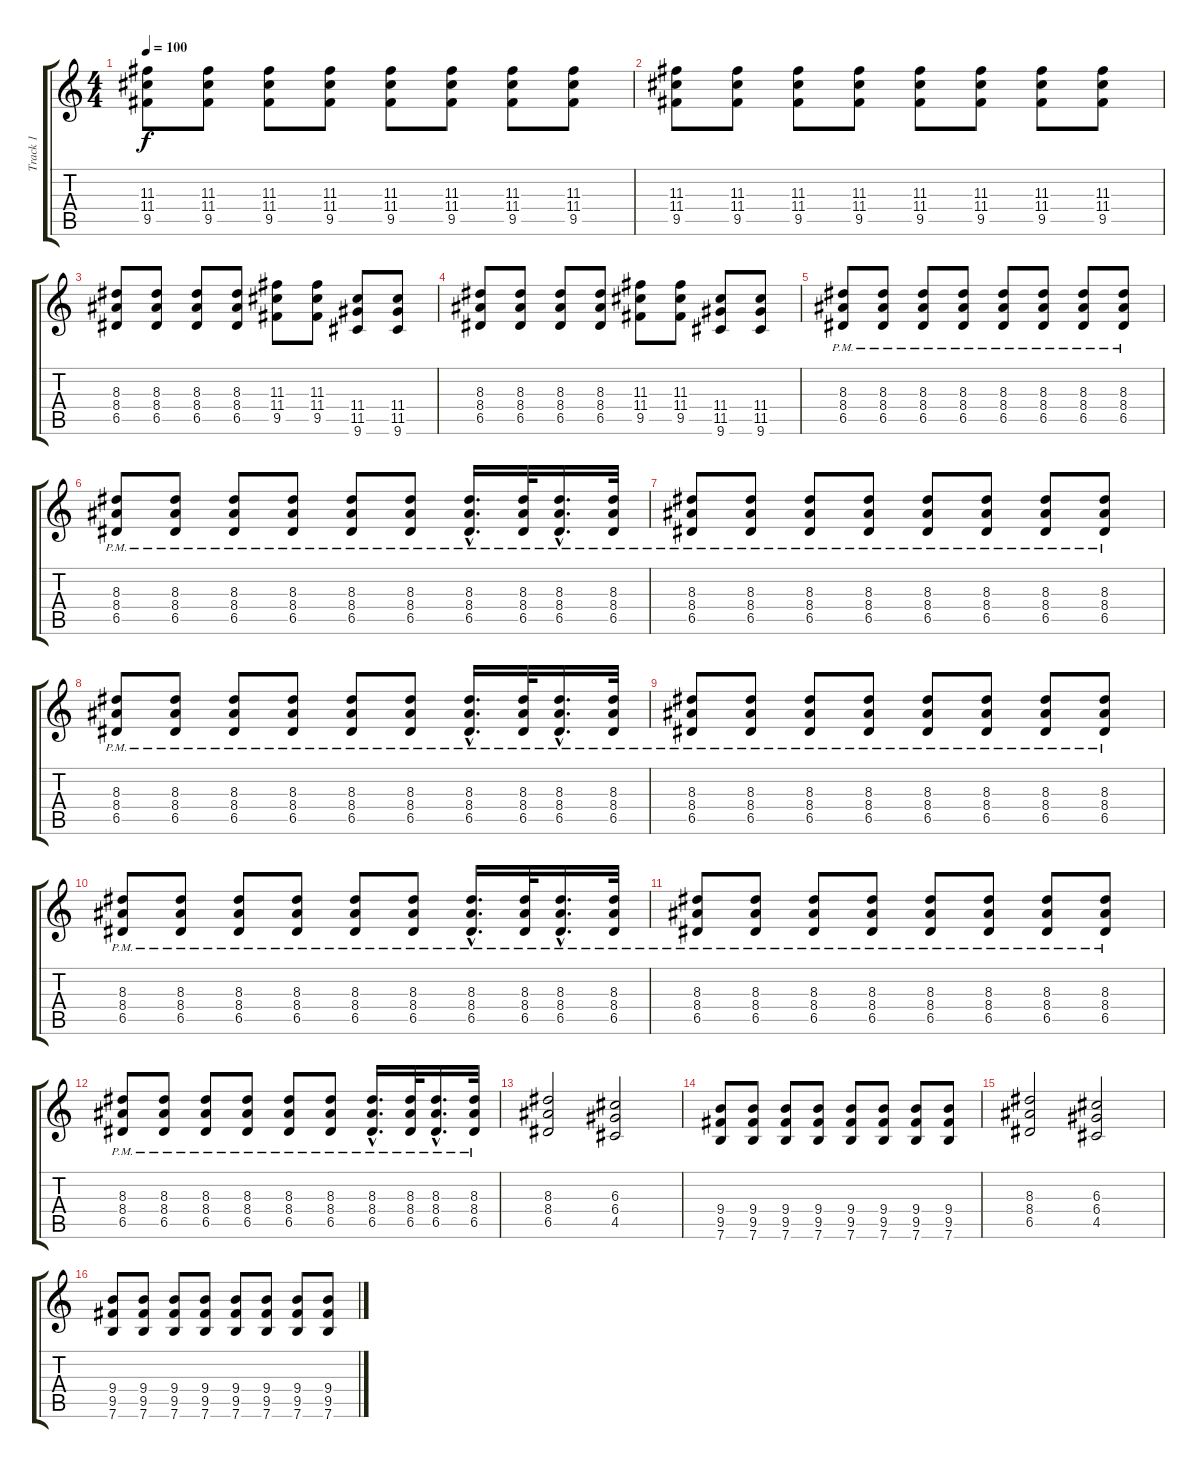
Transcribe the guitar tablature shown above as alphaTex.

\track ("Track 1" "Track 1") {instrument overdrivenguitar}
\staff {score tabs}
\tuning (E4 B3 G3 D3 A2 E2) {hide}
\ts (4 4)
\tempo 100
\clef g2
\ks c
(11.3 11.4 9.5).8{dy f} (11.3 11.4 9.5).8 (11.3 11.4 9.5).8 (11.3 11.4 9.5).8 (11.3 11.4 9.5).8 (11.3 11.4 9.5).8 (11.3 11.4 9.5).8 (11.3 11.4 9.5).8 |
(11.3 11.4 9.5).8 (11.3 11.4 9.5).8 (11.3 11.4 9.5).8 (11.3 11.4 9.5).8 (11.3 11.4 9.5).8 (11.3 11.4 9.5).8 (11.3 11.4 9.5).8 (11.3 11.4 9.5).8 |
(8.3 8.4 6.5).8 (8.3 8.4 6.5).8 (8.3 8.4 6.5).8 (8.3 8.4 6.5).8 (11.3 11.4 9.5).8 (11.3 11.4 9.5).8 (11.4 11.5 9.6).8 (11.4 11.5 9.6).8 |
(8.3 8.4 6.5).8 (8.3 8.4 6.5).8 (8.3 8.4 6.5).8 (8.3 8.4 6.5).8 (11.3 11.4 9.5).8 (11.3 11.4 9.5).8 (11.4 11.5 9.6).8 (11.4 11.5 9.6).8 |
(8.3{pm} 8.4{pm} 6.5{pm}).8 (8.3{pm} 8.4{pm} 6.5{pm}).8 (8.3{pm} 8.4{pm} 6.5{pm}).8 (8.3{pm} 8.4{pm} 6.5{pm}).8 (8.3{pm} 8.4{pm} 6.5{pm}).8 (8.3{pm} 8.4{pm} 6.5{pm}).8 (8.3{pm} 8.4{pm} 6.5{pm}).8 (8.3{pm} 8.4{pm} 6.5{pm}).8 |
(8.3{pm} 8.4{pm} 6.5{pm}).8 (8.3{pm} 8.4{pm} 6.5{pm}).8 (8.3{pm} 8.4{pm} 6.5{pm}).8 (8.3{pm} 8.4{pm} 6.5{pm}).8 (8.3{pm} 8.4{pm} 6.5{pm}).8 (8.3{pm} 8.4{pm} 6.5{pm}).8 (8.3{hac pm} 8.4{hac pm} 6.5{hac pm}).16{d} (8.3{pm} 8.4{pm} 6.5{pm}).32 (8.3{hac pm} 8.4{hac pm} 6.5{hac pm}).16{d} (8.3{pm} 8.4{pm} 6.5{pm}).32 |
(8.3{pm} 8.4{pm} 6.5{pm}).8 (8.3{pm} 8.4{pm} 6.5{pm}).8 (8.3{pm} 8.4{pm} 6.5{pm}).8 (8.3{pm} 8.4{pm} 6.5{pm}).8 (8.3{pm} 8.4{pm} 6.5{pm}).8 (8.3{pm} 8.4{pm} 6.5{pm}).8 (8.3{pm} 8.4{pm} 6.5{pm}).8 (8.3{pm} 8.4{pm} 6.5{pm}).8 |
(8.3{pm} 8.4{pm} 6.5{pm}).8 (8.3{pm} 8.4{pm} 6.5{pm}).8 (8.3{pm} 8.4{pm} 6.5{pm}).8 (8.3{pm} 8.4{pm} 6.5{pm}).8 (8.3{pm} 8.4{pm} 6.5{pm}).8 (8.3{pm} 8.4{pm} 6.5{pm}).8 (8.3{hac pm} 8.4{hac pm} 6.5{hac pm}).16{d} (8.3{pm} 8.4{pm} 6.5{pm}).32 (8.3{hac pm} 8.4{hac pm} 6.5{hac pm}).16{d} (8.3{pm} 8.4{pm} 6.5{pm}).32 |
(8.3{pm} 8.4{pm} 6.5{pm}).8 (8.3{pm} 8.4{pm} 6.5{pm}).8 (8.3{pm} 8.4{pm} 6.5{pm}).8 (8.3{pm} 8.4{pm} 6.5{pm}).8 (8.3{pm} 8.4{pm} 6.5{pm}).8 (8.3{pm} 8.4{pm} 6.5{pm}).8 (8.3{pm} 8.4{pm} 6.5{pm}).8 (8.3{pm} 8.4{pm} 6.5{pm}).8 |
(8.3{pm} 8.4{pm} 6.5{pm}).8 (8.3{pm} 8.4{pm} 6.5{pm}).8 (8.3{pm} 8.4{pm} 6.5{pm}).8 (8.3{pm} 8.4{pm} 6.5{pm}).8 (8.3{pm} 8.4{pm} 6.5{pm}).8 (8.3{pm} 8.4{pm} 6.5{pm}).8 (8.3{hac pm} 8.4{hac pm} 6.5{hac pm}).16{d} (8.3{pm} 8.4{pm} 6.5{pm}).32 (8.3{hac pm} 8.4{hac pm} 6.5{hac pm}).16{d} (8.3{pm} 8.4{pm} 6.5{pm}).32 |
(8.3{pm} 8.4{pm} 6.5{pm}).8 (8.3{pm} 8.4{pm} 6.5{pm}).8 (8.3{pm} 8.4{pm} 6.5{pm}).8 (8.3{pm} 8.4{pm} 6.5{pm}).8 (8.3{pm} 8.4{pm} 6.5{pm}).8 (8.3{pm} 8.4{pm} 6.5{pm}).8 (8.3{pm} 8.4{pm} 6.5{pm}).8 (8.3{pm} 8.4{pm} 6.5{pm}).8 |
(8.3{pm} 8.4{pm} 6.5{pm}).8 (8.3{pm} 8.4{pm} 6.5{pm}).8 (8.3{pm} 8.4{pm} 6.5{pm}).8 (8.3{pm} 8.4{pm} 6.5{pm}).8 (8.3{pm} 8.4{pm} 6.5{pm}).8 (8.3{pm} 8.4{pm} 6.5{pm}).8 (8.3{hac pm} 8.4{hac pm} 6.5{hac pm}).16{d} (8.3{pm} 8.4{pm} 6.5{pm}).32 (8.3{hac pm} 8.4{hac pm} 6.5{hac pm}).16{d} (8.3{pm} 8.4{pm} 6.5{pm}).32 |
(8.3 8.4 6.5).2 (6.3 6.4 4.5).2 |
(9.4 9.5 7.6).8 (9.4 9.5 7.6).8 (9.4 9.5 7.6).8 (9.4 9.5 7.6).8 (9.4 9.5 7.6).8 (9.4 9.5 7.6).8 (9.4 9.5 7.6).8 (9.4 9.5 7.6).8 |
(8.3 8.4 6.5).2 (6.3 6.4 4.5).2 |
(9.4 9.5 7.6).8 (9.4 9.5 7.6).8 (9.4 9.5 7.6).8 (9.4 9.5 7.6).8 (9.4 9.5 7.6).8 (9.4 9.5 7.6).8 (9.4 9.5 7.6).8 (9.4 9.5 7.6).8
